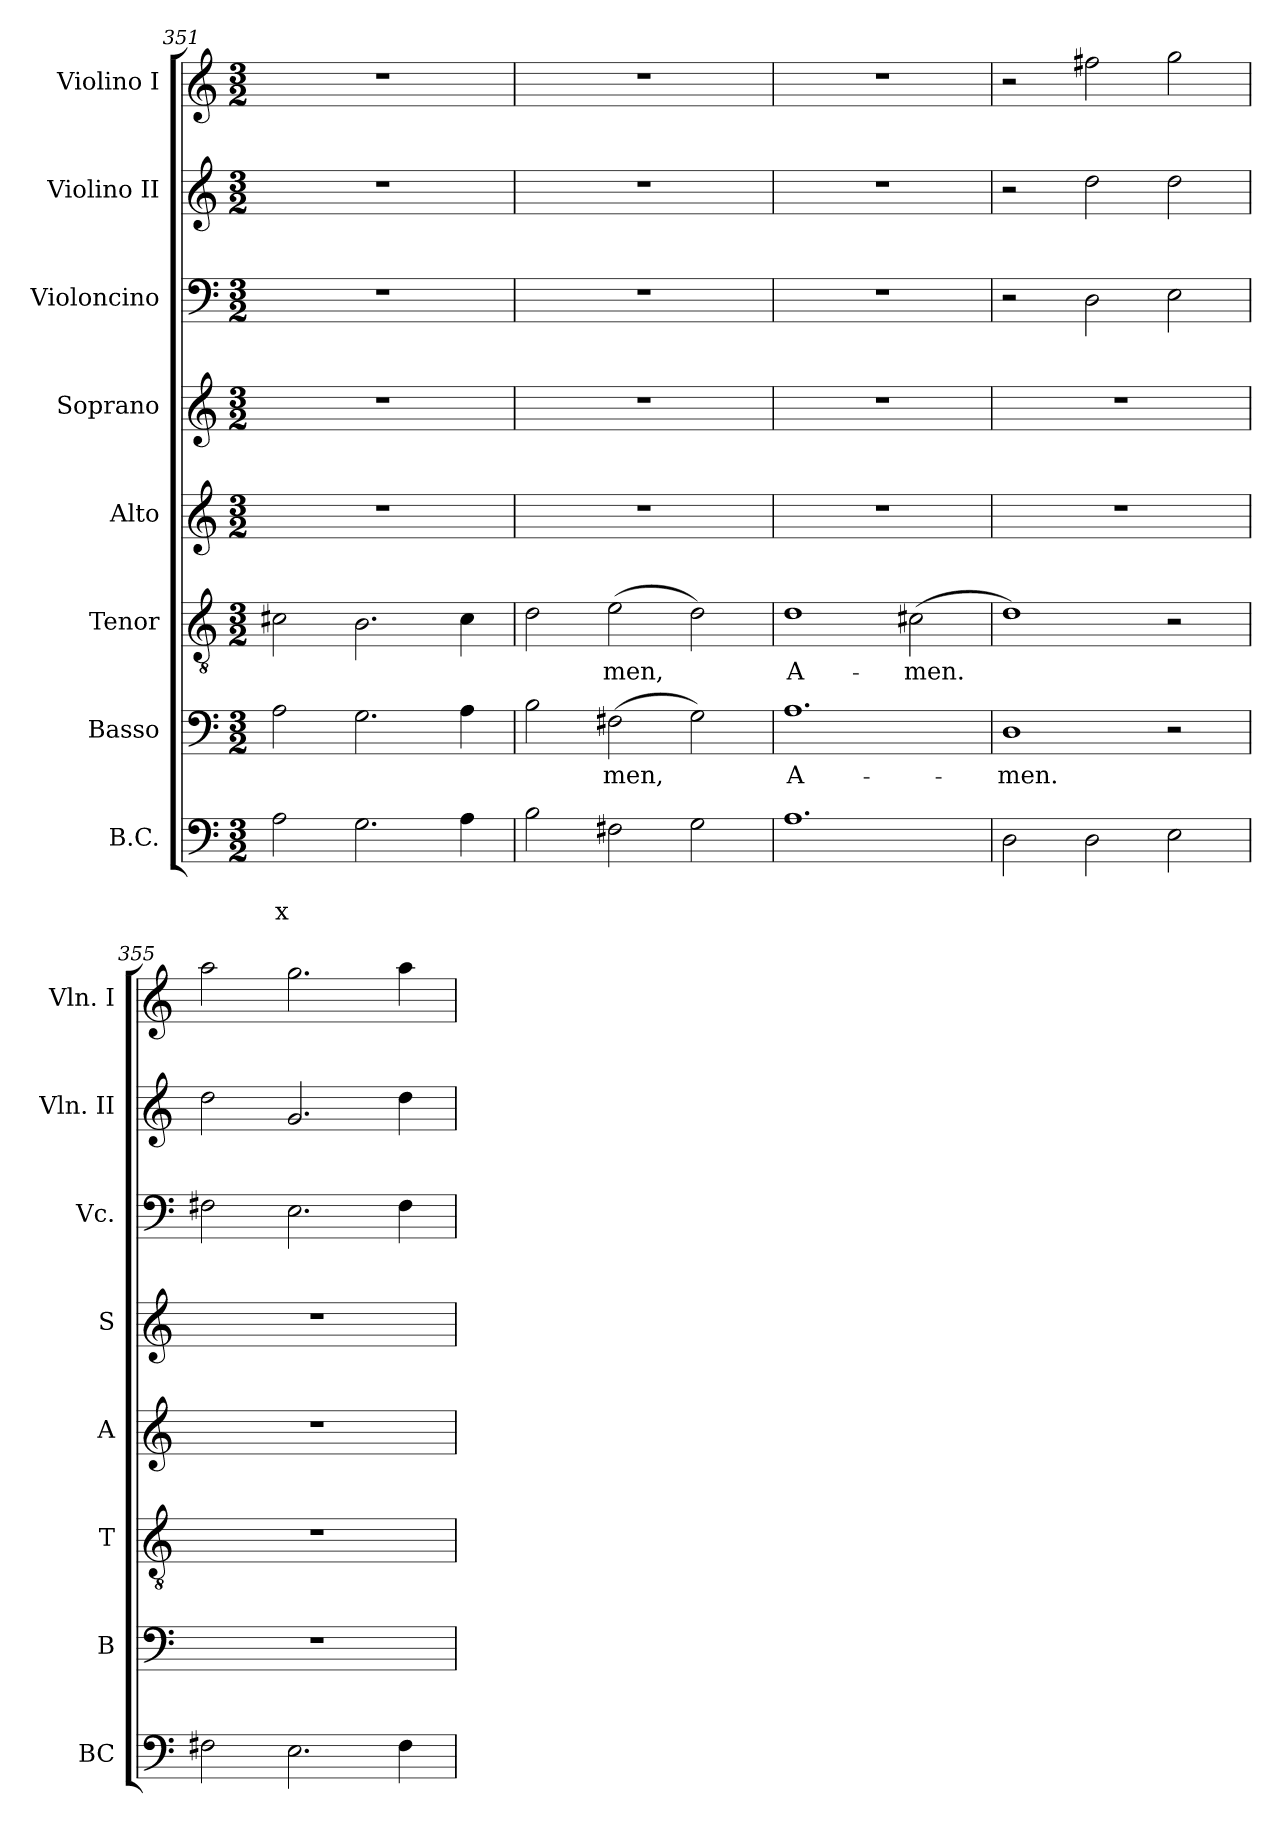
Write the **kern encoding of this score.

**kern	**text	**text	**kern	**text	**kern	**text	**kern	**kern	**kern	**kern	**kern
*part8	*part8	*part8	*part7	*part7	*part6	*part6	*part5	*part4	*part3	*part2	*part1
*staff8	*staff8	*staff8	*staff7	*staff7	*staff6	*staff6	*staff5	*staff4	*staff3	*staff2	*staff1
*I"B.C.	*	*	*I"Basso	*	*I"Tenor	*	*I"Alto	*I"Soprano	*I"Violoncino	*I"Violino II	*I"Violino I
*I'BC	*	*	*I'B	*	*I'T	*	*I'A	*I'S	*I'Vc.	*I'Vln. II	*I'Vln. I
*clefF4	*	*	*clefF4	*	*clefGv2	*	*clefG2	*clefG2	*clefF4	*clefG2	*clefG2
*k[]	*	*	*k[]	*	*k[]	*	*k[]	*k[]	*k[]	*k[]	*k[]
*C:	*	*	*C:	*	*C:	*	*C:	*C:	*C:	*C:	*C:
*M3/2	*	*	*M3/2	*	*M3/2	*	*M3/2	*M3/2	*M3/2	*M3/2	*M3/2
=351	=351	=351	=351	=351	=351	=351	=351	=351	=351	=351	=351
!	!	!LO:LY:b	!	!	!	!	!	!	!	!	!
2A\	.	x	2A\	.	2c#X\	.	1.r	1.r	1.r	1.r	1.r
2.G\	.	.	2.G\	.	2.B\	.	.	.	.	.	.
4A\	.	.	4A\	.	4c#\	.	.	.	.	.	.
=352	=352	=352	=352	=352	=352	=352	=352	=352	=352	=352	=352
2B\	.	.	2B\	.	2d\	.	1.r	1.r	1.r	1.r	1.r
!	!	!	!	!LO:LY:b	!	!LO:LY:b	!	!	!	!	!
2F#X\	.	.	(>2F#X\	men,	(>2e\	-men,	.	.	.	.	.
2G\	.	.	2G\)	.	2d\)	.	.	.	.	.	.
=353	=353	=353	=353	=353	=353	=353	=353	=353	=353	=353	=353
!	!	!	!	!LO:LY:b	!	!LO:LY:b	!	!	!	!	!
1.A	.	.	1.A	A-	1d	A-	1.r	1.r	1.r	1.r	1.r
!	!	!	!	!	!	!LO:LY:b	!	!	!	!	!
.	.	.	.	.	(>2c#X\	-men.	.	.	.	.	.
!!LO:PB:g=z
=354	=354	=354	=354	=354	=354	=354	=354	=354	=354	=354	=354
!	!	!	!	!LO:LY:b	!	!	!	!	!	!	!
2D\	.	.	1D	-men.	1d)	.	1.r	1.r	2r	2r	2r
2D\	.	.	.	.	.	.	.	.	2D\	2dd\	2ff#X\
2E\	.	.	2r	.	2r	.	.	.	2E\	2dd\	2gg\
=355	=355	=355	=355	=355	=355	=355	=355	=355	=355	=355	=355
2F#X\	.	.	1.r	.	1.r	.	1.r	1.r	2F#X\	2dd\	2aa\
2.E\	.	.	.	.	.	.	.	.	2.E\	2.g/	2.gg\
4F#\	.	.	.	.	.	.	.	.	4F#\	4dd\	4aa\
=	=	=	=	=	=	=	=	=	=	=	=
*-	*-	*-	*-	*-	*-	*-	*-	*-	*-	*-	*-
